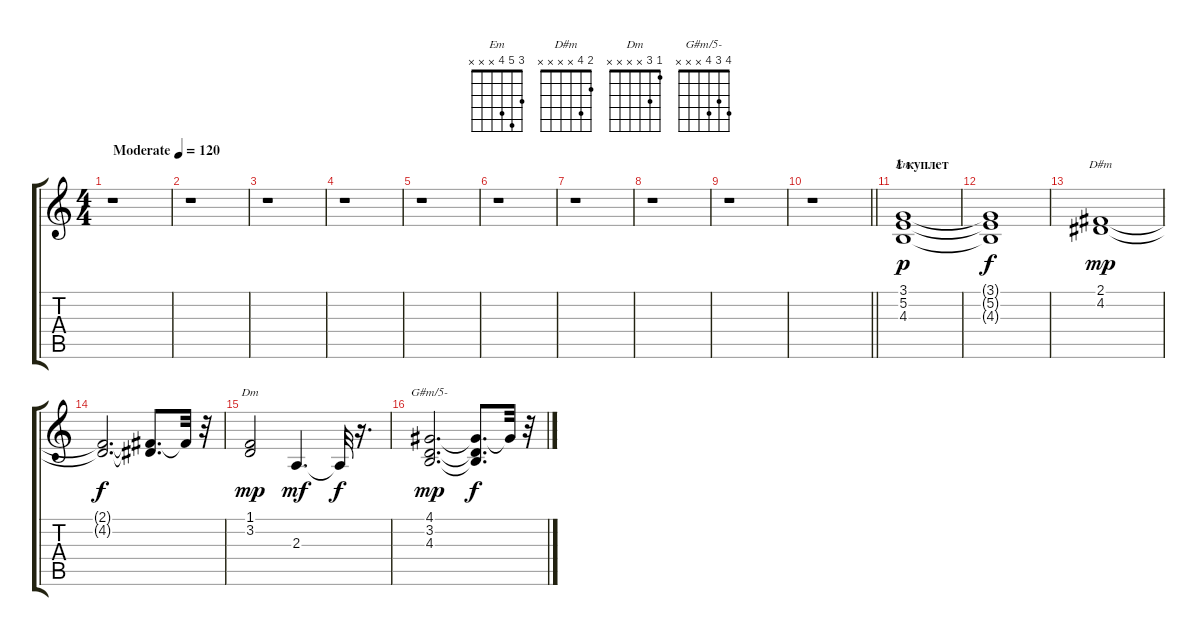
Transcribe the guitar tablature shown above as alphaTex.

\track "" {instrument stringensemble1}
\staff {score tabs}
\tuning (E4 B3 G3 D3 A2 E2) {hide}
\chord ("Em" 3 5 4 x x x)
\chord ("D#m" 2 4 x x x x)
\chord ("Dm" 1 3 x x x x)
\chord ("G#m/5-" 4 3 4 x x x)
\ts (4 4)
\tempo (120 "Moderate")
\clef g2
\ks c
r.1{dy p instrument stringensemble1} |
r.1 |
r.1 |
r.1 |
r.1 |
r.1 |
r.1 |
r.1 |
r.1 |
\barLineRight lightlight
r.1 |
\section ("" "1 куплет")
(3.1 5.2 4.3).1{ch "Em"} |
(3.1{t} 5.2{t} 4.3{t}).1{dy f} |
(2.1 4.2).1{ch "D#m" dy mp} |
(2.1{t} 4.2{t}).2{d dy f} (2.1{t} 4.2{t}).8{d} 2.1{t}.32 r.32 |
(1.1 3.2).2{ch "Dm" dy mp} 2.3.4{d dy mf} 2.3{t}.32{dy f} r.16{d} |
(4.1 3.2 4.3).2{d ch "G#m/5-" dy mp} (4.1{t} 3.2{t} 4.3{t}).8{d dy f} 4.1{t}.32 r.32
